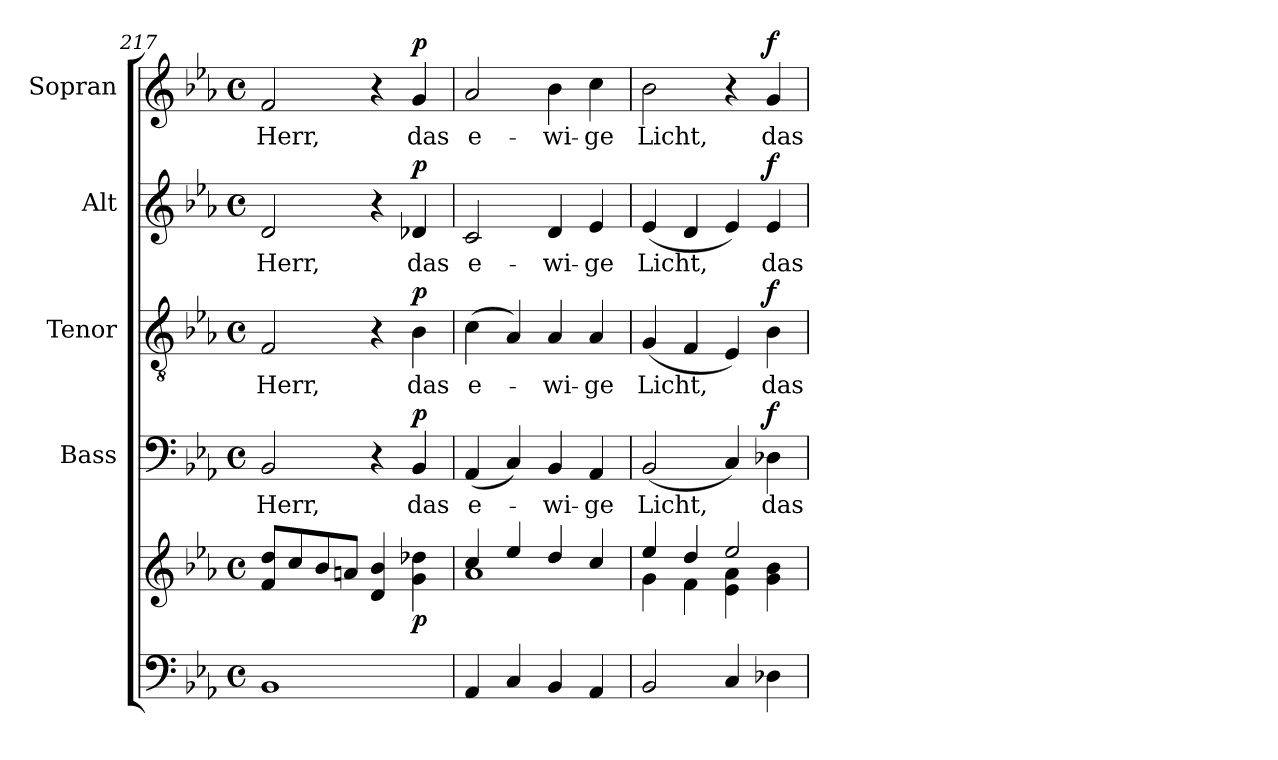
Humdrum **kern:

**kern	**kern	**dynam	**kern	**text	**dynam	**kern	**text	**dynam	**kern	**text	**dynam	**kern	**text	**dynam
*part5	*part5	*part5	*part4	*part4	*part4	*part3	*part3	*part3	*part2	*part2	*part2	*part1	*part1	*part1
*staff6	*staff5	*staff5/6	*staff4	*staff4	*staff4	*staff3	*staff3	*staff3	*staff2	*staff2	*staff2	*staff1	*staff1	*staff1
*	*	*	*I"Bass	*	*	*I"Tenor	*	*	*I"Alt	*	*	*I"Sopran	*	*
*	*	*	*I'B.	*	*	*I'T.	*	*	*I'A.	*	*	*I'S.	*	*
*clefF4	*clefG2	*	*clefF4	*	*	*clefGv2	*	*	*clefG2	*	*	*clefG2	*	*
*k[b-e-a-]	*k[b-e-a-]	*	*k[b-e-a-]	*	*	*k[b-e-a-]	*	*	*k[b-e-a-]	*	*	*k[b-e-a-]	*	*
*E-:	*E-:	*	*E-:	*	*	*E-:	*	*	*E-:	*	*	*E-:	*	*
*M4/4	*M4/4	*	*M4/4	*	*	*M4/4	*	*	*M4/4	*	*	*M4/4	*	*
*met(c)	*met(c)	*	*met(c)	*	*	*met(c)	*	*	*met(c)	*	*	*met(c)	*	*
=217	=217	=217	=217	=217	=217	=217	=217	=217	=217	=217	=217	=217	=217	=217
!	!	!	!	!LO:LY:b	!	!	!LO:LY:b	!	!	!LO:LY:b	!	!	!LO:LY:b	!
1BB-	8f/ 8dd/L	.	2BB-/	Herr,	.	2F/	Herr,	.	2d/	Herr,	.	2f/	Herr,	.
.	8cc/	.	.	.	.	.	.	.	.	.	.	.	.	.
.	8b-/	.	.	.	.	.	.	.	.	.	.	.	.	.
.	8an/J	.	.	.	.	.	.	.	.	.	.	.	.	.
.	4d/ 4b-/	.	4r	.	.	4r	.	.	4r	.	.	4r	.	.
!	!	!LO:DY:b	!	!LO:LY:b	!LO:DY:a	!	!LO:LY:b	!LO:DY:a	!	!LO:LY:b	!LO:DY:a	!	!LO:LY:b	!LO:DY:a
.	4g\ 4dd-X\	p	4BB-/	das	p	4B-\	das	p	4d-X/	das	p	4g/	das	p
=218	=218	=218	=218	=218	=218	=218	=218	=218	=218	=218	=218	=218	=218	=218
*	*^	*	*	*	*	*	*	*	*	*	*	*	*	*
!	!	!	!	!	!LO:LY:b	!	!	!LO:LY:b	!	!	!LO:LY:b	!	!	!LO:LY:b	!
4AA-/	4cc/	1a-	.	(<4AA-/	e-	.	(>4c\	e-	.	2c/	e-	.	2a-/	e-	.
4C/	4ee-/	.	.	4C/)	.	.	4A-/)	.	.	.	.	.	.	.	.
!	!	!	!	!	!LO:LY:b	!	!	!LO:LY:b	!	!	!LO:LY:b	!	!	!LO:LY:b	!
4BB-/	4dd/	.	.	4BB-/	-wi-	.	4A-/	-wi-	.	4d/	-wi-	.	4b-\	-wi-	.
!	!	!	!	!	!LO:LY:b	!	!	!LO:LY:b	!	!	!LO:LY:b	!	!	!LO:LY:b	!
4AA-/	4cc/	.	.	4AA-/	-ge	.	4A-/	-ge	.	4e-/	-ge	.	4cc\	-ge	.
=219	=219	=219	=219	=219	=219	=219	=219	=219	=219	=219	=219	=219	=219	=219	=219
!	!	!	!	!	!LO:LY:b	!	!	!LO:LY:b	!	!	!LO:LY:b	!	!	!LO:LY:b	!
2BB-/	4ee-/	4g\	.	(<2BB-/	Licht,	.	(<4G/	Licht,	.	(<4e-/	Licht,	.	2b-\	Licht,	.
.	4dd/	4f\	.	.	.	.	4F/	.	.	4d/	.	.	.	.	.
4C/	2ee-/	4e-\ 4a-\	.	4C/)	.	.	4E-/)	.	.	4e-/)	.	.	4r	.	.
!	!	!	!	!	!LO:LY:b	!LO:DY:a	!	!LO:LY:b	!LO:DY:a	!	!LO:LY:b	!LO:DY:a	!	!LO:LY:b	!LO:DY:a
4D-X\	.	4g\ 4b-\	.	4D-X\	das	f	4B-\	das	f	4e-/	das	f	4g/	das	f
*	*v	*v	*	*	*	*	*	*	*	*	*	*	*	*	*
=	=	=	=	=	=	=	=	=	=	=	=	=	=	=
*-	*-	*-	*-	*-	*-	*-	*-	*-	*-	*-	*-	*-	*-	*-
